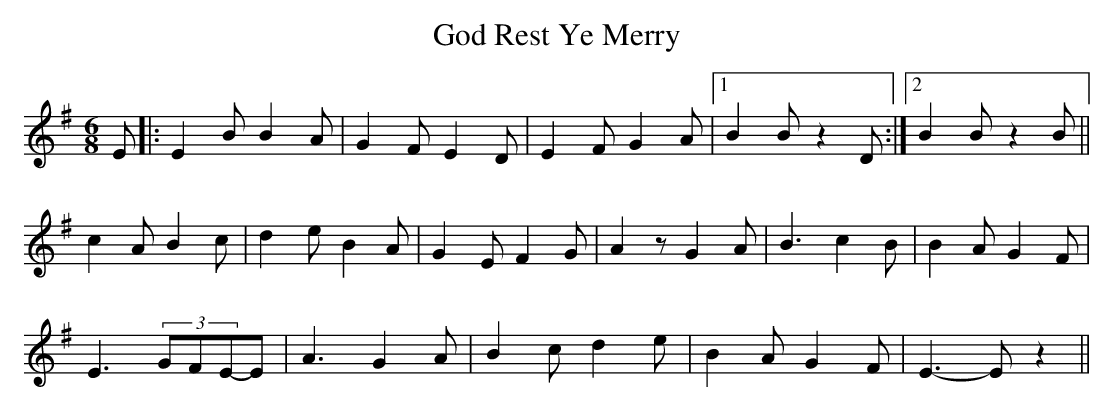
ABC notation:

X:1
T: God Rest Ye Merry
M: 6/8
L: 1/8
K: Emin
E|:E2 BB2 A|G2 F E2 D|E2 F G2 A|1 B2Bz2D:|2 B2Bz2B||
c2AB2c|d2eB2A|G2EF2G|A2zG2A|B3c2B|B2AG2F|
E3 (3GFE-E|A3G2A|B2cd2e|B2AG2F|E3-Ez2||
